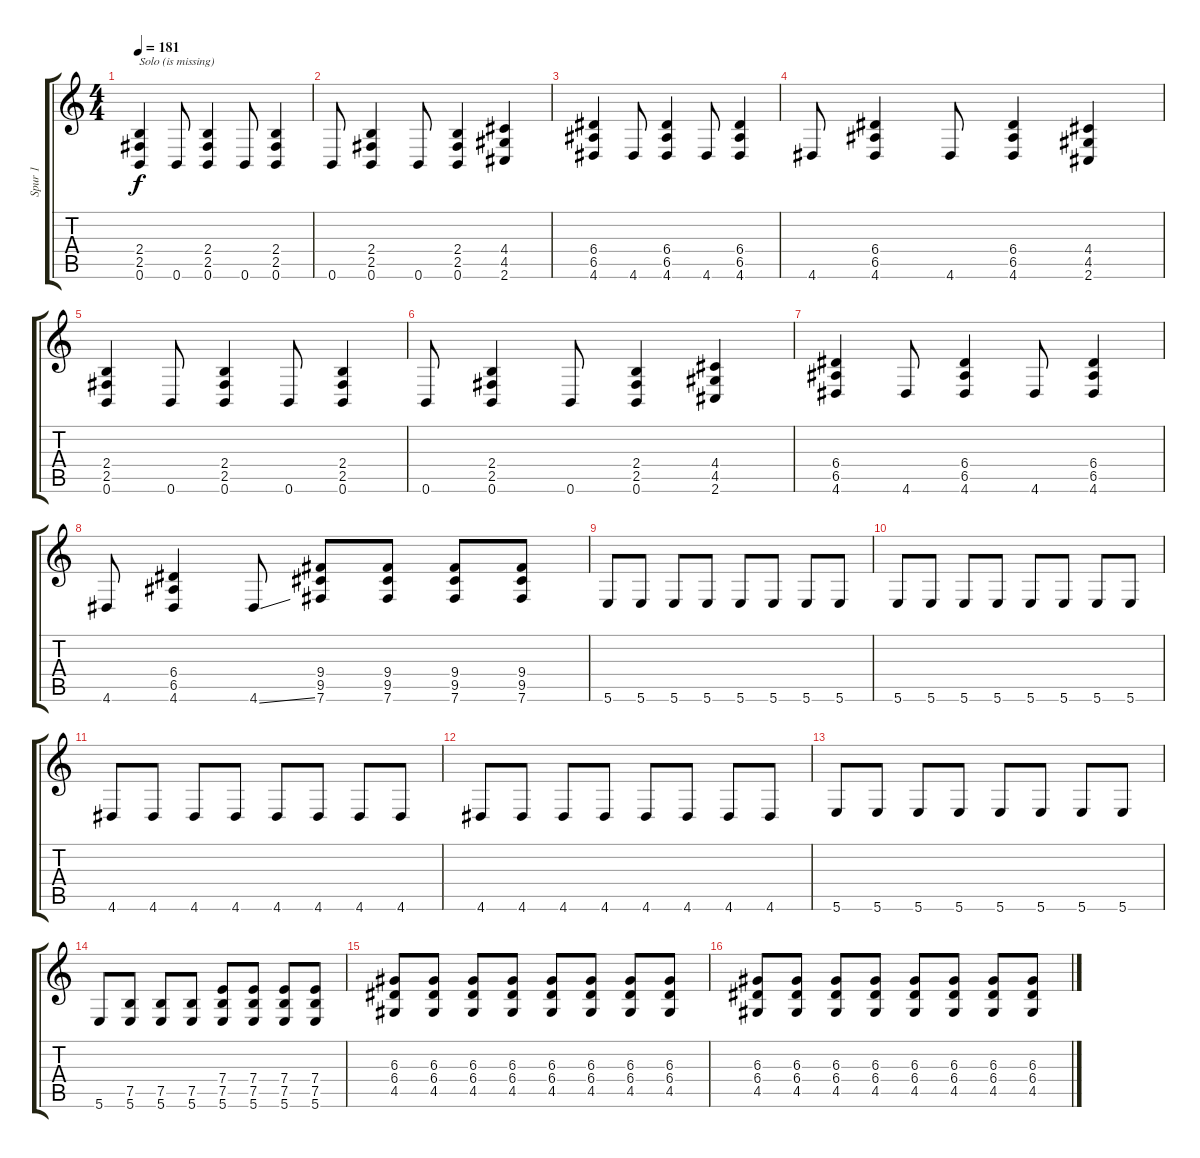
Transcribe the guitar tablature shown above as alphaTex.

\track ("Spur 1" "Spur 1") {instrument distortionguitar}
\staff {score tabs}
\tuning (B3 Gb3 D3 A2 E2 B1) {hide}
\ts (4 4)
\tempo 181
\clef g2
\ks c
(2.4 2.5 0.6).4{txt "Solo (is missing)" dy f} 0.6.8 (2.4 2.5 0.6).4 0.6.8 (2.4 2.5 0.6).4 |
0.6.8 (2.4 2.5 0.6).4 0.6.8 (2.4 2.5 0.6).4 (4.4 4.5 2.6).4 |
(6.4 6.5 4.6).4 4.6.8 (6.4 6.5 4.6).4 4.6.8 (6.4 6.5 4.6).4 |
4.6.8 (6.4 6.5 4.6).4 4.6.8 (6.4 6.5 4.6).4 (4.4 4.5 2.6).4 |
(2.4 2.5 0.6).4 0.6.8 (2.4 2.5 0.6).4 0.6.8 (2.4 2.5 0.6).4 |
0.6.8 (2.4 2.5 0.6).4 0.6.8 (2.4 2.5 0.6).4 (4.4 4.5 2.6).4 |
(6.4 6.5 4.6).4 4.6.8 (6.4 6.5 4.6).4 4.6.8 (6.4 6.5 4.6).4 |
4.6.8 (6.4 6.5 4.6).4 4.6{ss}.8 (9.4 9.5 7.6).8 (9.4 9.5 7.6).8 (9.4 9.5 7.6).8 (9.4 9.5 7.6).8 |
5.6.8 5.6.8 5.6.8 5.6.8 5.6.8 5.6.8 5.6.8 5.6.8 |
5.6.8 5.6.8 5.6.8 5.6.8 5.6.8 5.6.8 5.6.8 5.6.8 |
4.6.8 4.6.8 4.6.8 4.6.8 4.6.8 4.6.8 4.6.8 4.6.8 |
4.6.8 4.6.8 4.6.8 4.6.8 4.6.8 4.6.8 4.6.8 4.6.8 |
5.6.8 5.6.8 5.6.8 5.6.8 5.6.8 5.6.8 5.6.8 5.6.8 |
5.6.8 (7.5 5.6).8 (7.5 5.6).8 (7.5 5.6).8 (7.4 7.5 5.6).8 (7.4 7.5 5.6).8 (7.4 7.5 5.6).8 (7.4 7.5 5.6).8 |
(6.3 6.4 4.5).8 (6.3 6.4 4.5).8 (6.3 6.4 4.5).8 (6.3 6.4 4.5).8 (6.3 6.4 4.5).8 (6.3 6.4 4.5).8 (6.3 6.4 4.5).8 (6.3 6.4 4.5).8 |
(6.3 6.4 4.5).8 (6.3 6.4 4.5).8 (6.3 6.4 4.5).8 (6.3 6.4 4.5).8 (6.3 6.4 4.5).8 (6.3 6.4 4.5).8 (6.3 6.4 4.5).8 (6.3 6.4 4.5).8
